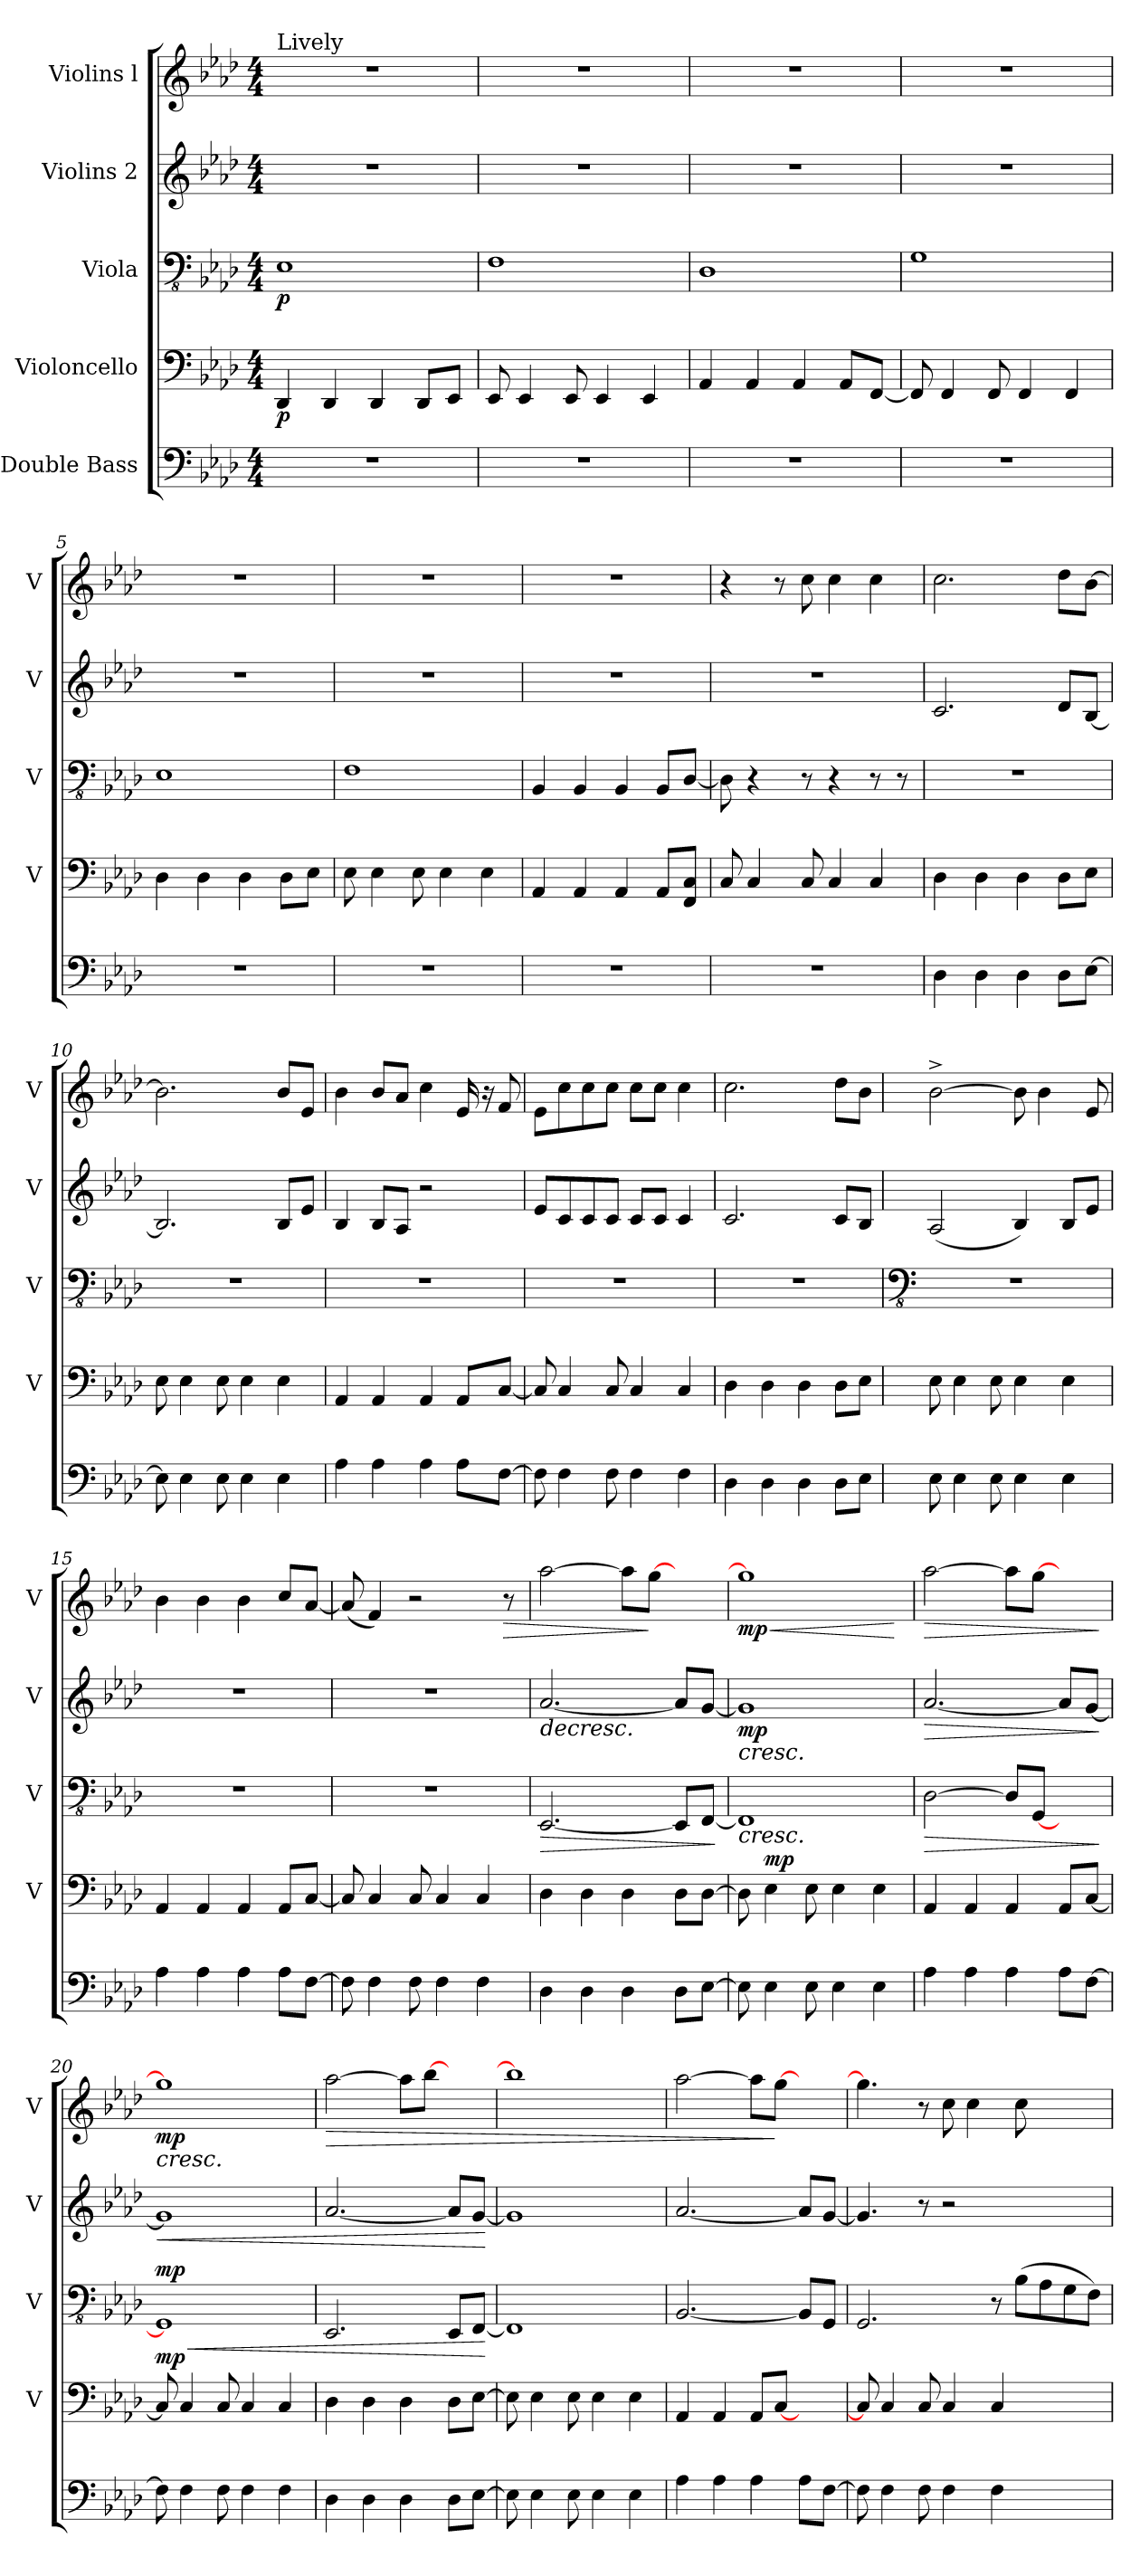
**kern	**kern	**dynam	**kern	**dynam	**kern	**dynam	**kern	**dynam
*part5	*part4	*part4	*part3	*part3	*part2	*part2	*part1	*part1
*staff5	*staff4	*staff4	*staff3	*staff3	*staff2	*staff2	*staff1	*staff1
*I"Double Bass	*I"Violoncello	*	*I"Viola	*	*I"Violins 2	*	*I"Violins l	*
*	*I'V	*	*I'V	*	*I'V	*	*I'V	*
*clefF4	*clefF4	*	*clefFv4	*	*clefG2	*	*clefG2	*
*k[b-e-a-d-]	*k[b-e-a-d-]	*	*k[b-e-a-d-]	*	*k[b-e-a-d-]	*	*k[b-e-a-d-]	*
*M4/4	*M4/4	*	*M4/4	*	*M4/4	*	*M4/4	*
*MM120	*MM120	*	*MM120	*	*MM120	*	*MM120	*
=1	=1	=1	=1	=1	=1	=1	=1	=1
!	!	!	!	!	!	!	!LO:TX:a:t=Lively	!
!	!	!LO:DY:b	!	!LO:DY:b	!	!	!	!
1r	4DD-/	p	1EE-	p	1r	.	1r	.
.	4DD-/	.	.	.	.	.	.	.
.	4DD-/	.	.	.	.	.	.	.
.	8DD-/L	.	.	.	.	.	.	.
.	8EE-/J	.	.	.	.	.	.	.
=2	=2	=2	=2	=2	=2	=2	=2	=2
1r	8EE-/	.	1FF	.	1r	.	1r	.
.	4EE-/	.	.	.	.	.	.	.
.	8EE-/	.	.	.	.	.	.	.
.	4EE-/	.	.	.	.	.	.	.
.	4EE-/	.	.	.	.	.	.	.
=3	=3	=3	=3	=3	=3	=3	=3	=3
1r	4AA-/	.	1DD-	.	1r	.	1r	.
.	4AA-/	.	.	.	.	.	.	.
.	4AA-/	.	.	.	.	.	.	.
.	8AA-/L	.	.	.	.	.	.	.
.	[8FF/J	.	.	.	.	.	.	.
=4	=4	=4	=4	=4	=4	=4	=4	=4
1r	8FF/]	.	1GG	.	1r	.	1r	.
.	4FF/	.	.	.	.	.	.	.
.	8FF/	.	.	.	.	.	.	.
.	4FF/	.	.	.	.	.	.	.
.	4FF/	.	.	.	.	.	.	.
=5	=5	=5	=5	=5	=5	=5	=5	=5
1r	4D-\	.	1EE-	.	1r	.	1r	.
.	4D-\	.	.	.	.	.	.	.
.	4D-\	.	.	.	.	.	.	.
.	8D-\L	.	.	.	.	.	.	.
.	8E-\J	.	.	.	.	.	.	.
=6	=6	=6	=6	=6	=6	=6	=6	=6
1r	8E-\	.	1FF	.	1r	.	1r	.
.	4E-\	.	.	.	.	.	.	.
.	8E-\	.	.	.	.	.	.	.
.	4E-\	.	.	.	.	.	.	.
.	4E-\	.	.	.	.	.	.	.
=7	=7	=7	=7	=7	=7	=7	=7	=7
1r	4AA-/	.	4BBB-/	.	1r	.	1r	.
.	4AA-/	.	4BBB-/	.	.	.	.	.
.	4AA-/	.	4BBB-/	.	.	.	.	.
.	8AA-/L	.	8BBB-/L	.	.	.	.	.
.	8FF/ 8C/J	.	[8DD-/J	.	.	.	.	.
=8	=8	=8	=8	=8	=8	=8	=8	=8
1r	8C/	.	8DD-\]	.	1r	.	4r	.
.	4C/	.	4r	.	.	.	.	.
.	.	.	.	.	.	.	8r	.
.	8C/	.	8r	.	.	.	8cc\	.
.	4C/	.	4r	.	.	.	4cc\	.
.	4C/	.	8r	.	.	.	4cc\	.
.	.	.	8r	.	.	.	.	.
=9	=9	=9	=9	=9	=9	=9	=9	=9
4D-\	4D-\	.	1r	.	2.c/	.	2.cc\	.
4D-\	4D-\	.	.	.	.	.	.	.
4D-\	4D-\	.	.	.	.	.	.	.
8D-\L	8D-\L	.	.	.	8d-/L	.	8dd-\L	.
[8E-\J	8E-\J	.	.	.	[8B-/J	.	[8b-\J	.
=10	=10	=10	=10	=10	=10	=10	=10	=10
8E-\]	8E-\	.	1r	.	2.B-/]	.	2.b-\]	.
4E-\	4E-\	.	.	.	.	.	.	.
8E-\	8E-\	.	.	.	.	.	.	.
4E-\	4E-\	.	.	.	.	.	.	.
4E-\	4E-\	.	.	.	8B-/L	.	8b-/L	.
.	.	.	.	.	8e-/J	.	8e-/J	.
=11	=11	=11	=11	=11	=11	=11	=11	=11
4A-\	4AA-/	.	1r	.	4B-/	.	4b-\	.
4A-\	4AA-/	.	.	.	8B-/L	.	8b-/L	.
.	.	.	.	.	8A-/J	.	8a-/J	.
4A-\	4AA-/	.	.	.	2r	.	4cc\	.
8A-\L	8AA-/L	.	.	.	.	.	16e-/	.
.	.	.	.	.	.	.	16r	.
[8F\J	[8C/J	.	.	.	.	.	8f/	.
=12	=12	=12	=12	=12	=12	=12	=12	=12
8F\]	8C/]	.	1r	.	8e-/L	.	8e-\L	.
4F\	4C/	.	.	.	8c/	.	8cc\	.
.	.	.	.	.	8c/	.	8cc\	.
8F\	8C/	.	.	.	8c/J	.	8cc\J	.
4F\	4C/	.	.	.	8c/L	.	8cc\L	.
.	.	.	.	.	8c/J	.	8cc\J	.
4F\	4C/	.	.	.	4c/	.	4cc\	.
!!LO:LB:g=z
=13	=13	=13	=13	=13	=13	=13	=13	=13
4D-\	4D-\	.	1r	.	2.c/	.	2.cc\	.
4D-\	4D-\	.	.	.	.	.	.	.
4D-\	4D-\	.	.	.	.	.	.	.
8D-\L	8D-\L	.	.	.	8c/L	.	8dd-\L	.
8E-\J	8E-\J	.	.	.	8B-/J	.	8b-\J	.
!!LO:PB:g=z
=14	=14	=14	=14	=14	=14	=14	=14	=14
*	*	*	*clefFv4	*	*	*	*	*
8E-\	8E-\	.	1r	.	(2A-/	.	[2b-^\	.
4E-\	4E-\	.	.	.	.	.	.	.
8E-\	8E-\	.	.	.	.	.	.	.
4E-\	4E-\	.	.	.	4B-/)	.	8b-\]	.
.	.	.	.	.	.	.	4b-\	.
4E-\	4E-\	.	.	.	8B-/L	.	.	.
.	.	.	.	.	8e-/J	.	8e-/	.
=15	=15	=15	=15	=15	=15	=15	=15	=15
4A-\	4AA-/	.	1r	.	1r	.	4b-\	.
4A-\	4AA-/	.	.	.	.	.	4b-\	.
4A-\	4AA-/	.	.	.	.	.	4b-\	.
8A-\L	8AA-/L	.	.	.	.	.	8cc/L	.
[8F\J	[8C/J	.	.	.	.	.	[8a-/J	.
=16	=16	=16	=16	=16	=16	=16	=16	=16
8F\]	8C/]	.	1r	.	1r	.	(8a-/]	.
4F\	4C/	.	.	.	.	.	4f/)	.
8F\	8C/	.	.	.	.	.	2r	.
4F\	4C/	.	.	.	.	.	.	.
4F\	4C/	.	.	.	.	.	.	.
!	!	!	!	!	!	!	!	!LO:HP:b
.	.	.	.	.	.	.	8r	>
=17	=17	=17	=17	=17	=17	=17	=17	=17
!	!	!	!	!LO:HP:b	!	!LO:HP:b	!	!
4D-\	4D-\	.	[2.EEE-/	>	[2.a-/	>	[2aa-\	.
4D-\	4D-\	.	.	.	.	.	.	.
4D-\	4D-\	.	.	.	.	.	8aa-\L]	.
.	.	.	.	.	.	.	[8gg\J	]
8D-\L	8D-\L	.	8EEE-/L]	.	8a-/L]	.	4ryy	.
[8E-\J	[8D-\J	.	[8FFF/J	.	[8g/J	.	.	.
.	.	.	.	]	.	.	.	.
=18	=18	=18	=18	=18	=18	=18	=18	=18
!	!	!	!	!LO:HP:b	!	!LO:HP:b	!	!LO:HP:b
!	!	!	!	!	!	!LO:DY:n=1:b	!	!LO:DY:n=1:b
8E-\]	8D-\]	.	1FFF]	<	1g]	< mp	1gg]	< mp
!	!	!LO:DY:a	!	!	!	!	!	!
4E-\	4E-\	mp	.	.	.	.	.	.
8E-\	8E-\	.	.	.	.	.	.	.
4E-\	4E-\	.	.	.	.	.	.	.
4E-\	4E-\	.	.	.	.	.	.	.
.	.	.	.	.	.	]	.	[
=19	=19	=19	=19	=19	=19	=19	=19	=19
!	!	!	!	!LO:HP:b	!	!LO:HP:b	!	!LO:HP:b
4A-\	4AA-/	.	[2DD-\	>	[2.a-/	>	[2aa-\	>
4A-\	4AA-/	.	.	.	.	.	.	.
4A-\	4AA-/	.	8DD-/L]	.	.	.	8aa-\L]	.
.	.	.	[8GGG/J	.	.	.	[8gg\J	.
8A-\L	8AA-/L	.	4ryy	.	8a-/L]	.	4ryy	.
[8F\J	[8C/J	.	.	.	[8g/J	.	.	.
.	.	.	.	[ ]	.	[ ]	.	]
=20	=20	=20	=20	=20	=20	=20	=20	=20
!	!	!LO:DY:a	!	!LO:HP:b	!	!LO:HP:b	!	!LO:HP:b
!	!	!	!	!LO:DY:n=1:a	!	!	!	!LO:DY:n=1:b
8F\]	8C/]	mp	1GGG]	< mp	1g]	<	1gg]	< mp
4F\	4C/	.	.	.	.	.	.	.
8F\	8C/	.	.	.	.	.	.	.
4F\	4C/	.	.	.	.	.	.	.
4F\	4C/	.	.	.	.	.	.	.
=21	=21	=21	=21	=21	=21	=21	=21	=21
!	!	!	!	!	!	!	!	!LO:HP:b
4D-\	4D-\	.	2.EEE-/	.	[2.a-/	.	[2aa-\	>
4D-\	4D-\	.	.	.	.	.	.	.
4D-\	4D-\	.	.	.	.	.	8aa-\L]	.
.	.	.	.	.	.	.	[8bb-\J	.
8D-\L	8D-\L	.	8EEE-/L	.	8a-/L]	.	4ryy	.
[8E-\J	[8E-\J	.	[8FFF/J	.	[8g/J	.	.	.
.	.	.	.	[	.	[	.	[
=22	=22	=22	=22	=22	=22	=22	=22	=22
8E-\]	8E-\]	.	1FFF]	.	1g]	.	1bb-]	.
4E-\	4E-\	.	.	.	.	.	.	.
8E-\	8E-\	.	.	.	.	.	.	.
4E-\	4E-\	.	.	.	.	.	.	.
4E-\	4E-\	.	.	.	.	.	.	.
=23	=23	=23	=23	=23	=23	=23	=23	=23
4A-\	4AA-/	.	[2.BBB-/	.	[2.a-/	.	[2aa-\	.
4A-\	4AA-/	.	.	.	.	.	.	.
4A-\	8AA-/L	.	.	.	.	.	8aa-\L]	.
.	[8C/J	.	.	.	.	.	[8gg\J	]
8A-\L	4ryy	.	8BBB-/L]	.	8a-/L]	.	4ryy	.
[8F\J	.	.	8GGG/J	.	[8g/J	.	.	.
=24	=24	=24	=24	=24	=24	=24	=24	=24
8F\]	8C/]	.	2.GGG/	.	4.g/]	.	4.gg\]	.
4F\	4C/	.	.	.	.	.	.	.
8F\	8C/	.	.	.	8r	.	8r	.
4F\	4C/	.	.	.	2r	.	8cc\	.
.	.	.	.	.	.	.	4cc\	.
4F\	4C/	.	8r	.	.	.	.	.
.	.	.	(>8BB-\L	.	.	.	8cc\	.
4.ryy	4.ryy	.	8AA-\	.	4.ryy	.	4.ryy	.
.	.	.	8GG\	.	.	.	.	.
.	.	.	8FF\J)	.	.	.	.	.
=	=	=	=	=	=	=	=	=
*-	*-	*-	*-	*-	*-	*-	*-	*-
